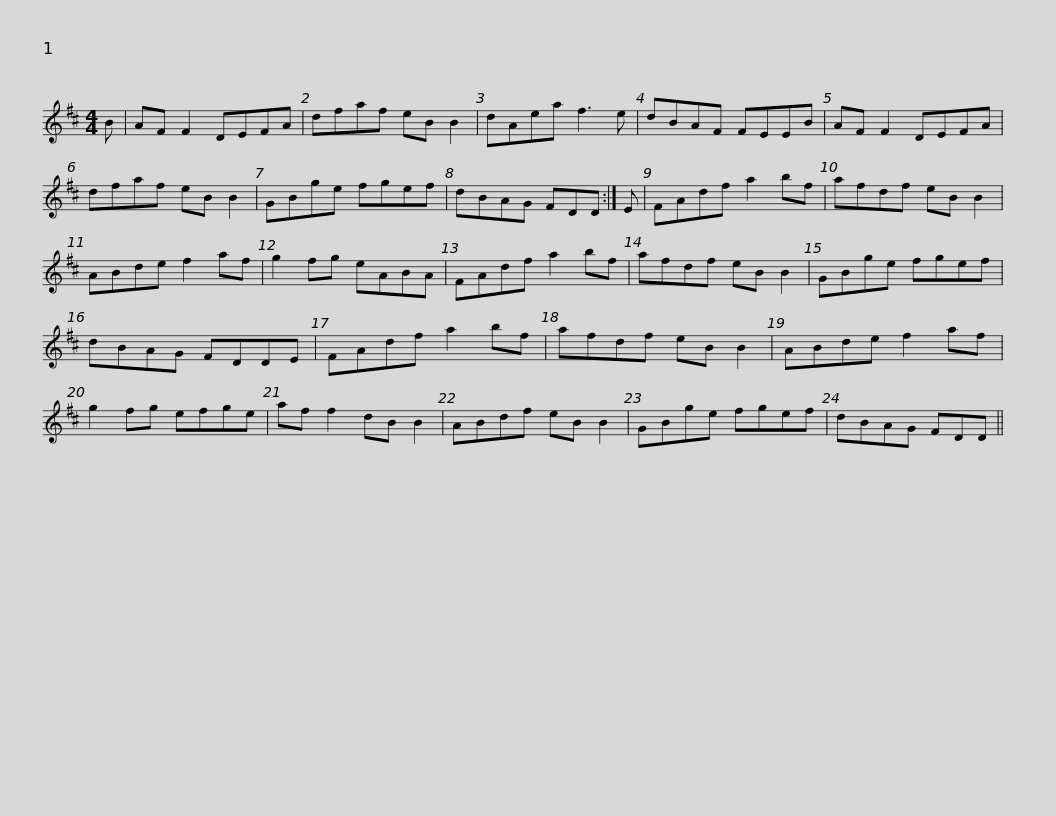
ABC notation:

X:1
L:1/8
M:4/4
I:linebreak $
K:D
V:1 treble
V:1
 B | AF F2 DEFA | dfaf eB B2 | dAea f3 e | dBAF FEEB | %5
 AF F2 DEFA | dfaf eB B2 |$ GBge fgef | dBAG FDD :| E | %10
 FAdf a2 bf | afdf eB B2 | ABde f2 af |$ g2 fg eABA | FAdf a2 bf | %15
 afdf eB B2 | GBge fgef | dBAG FDDE | FAdf a2 bf |$ afdf eB B2 | %20
 ABde f2 af | g2 fg efge | af f2 dB B2 | ABdf eB B2 | GBge fgef |$ %25
 dBAG FDD || %26
